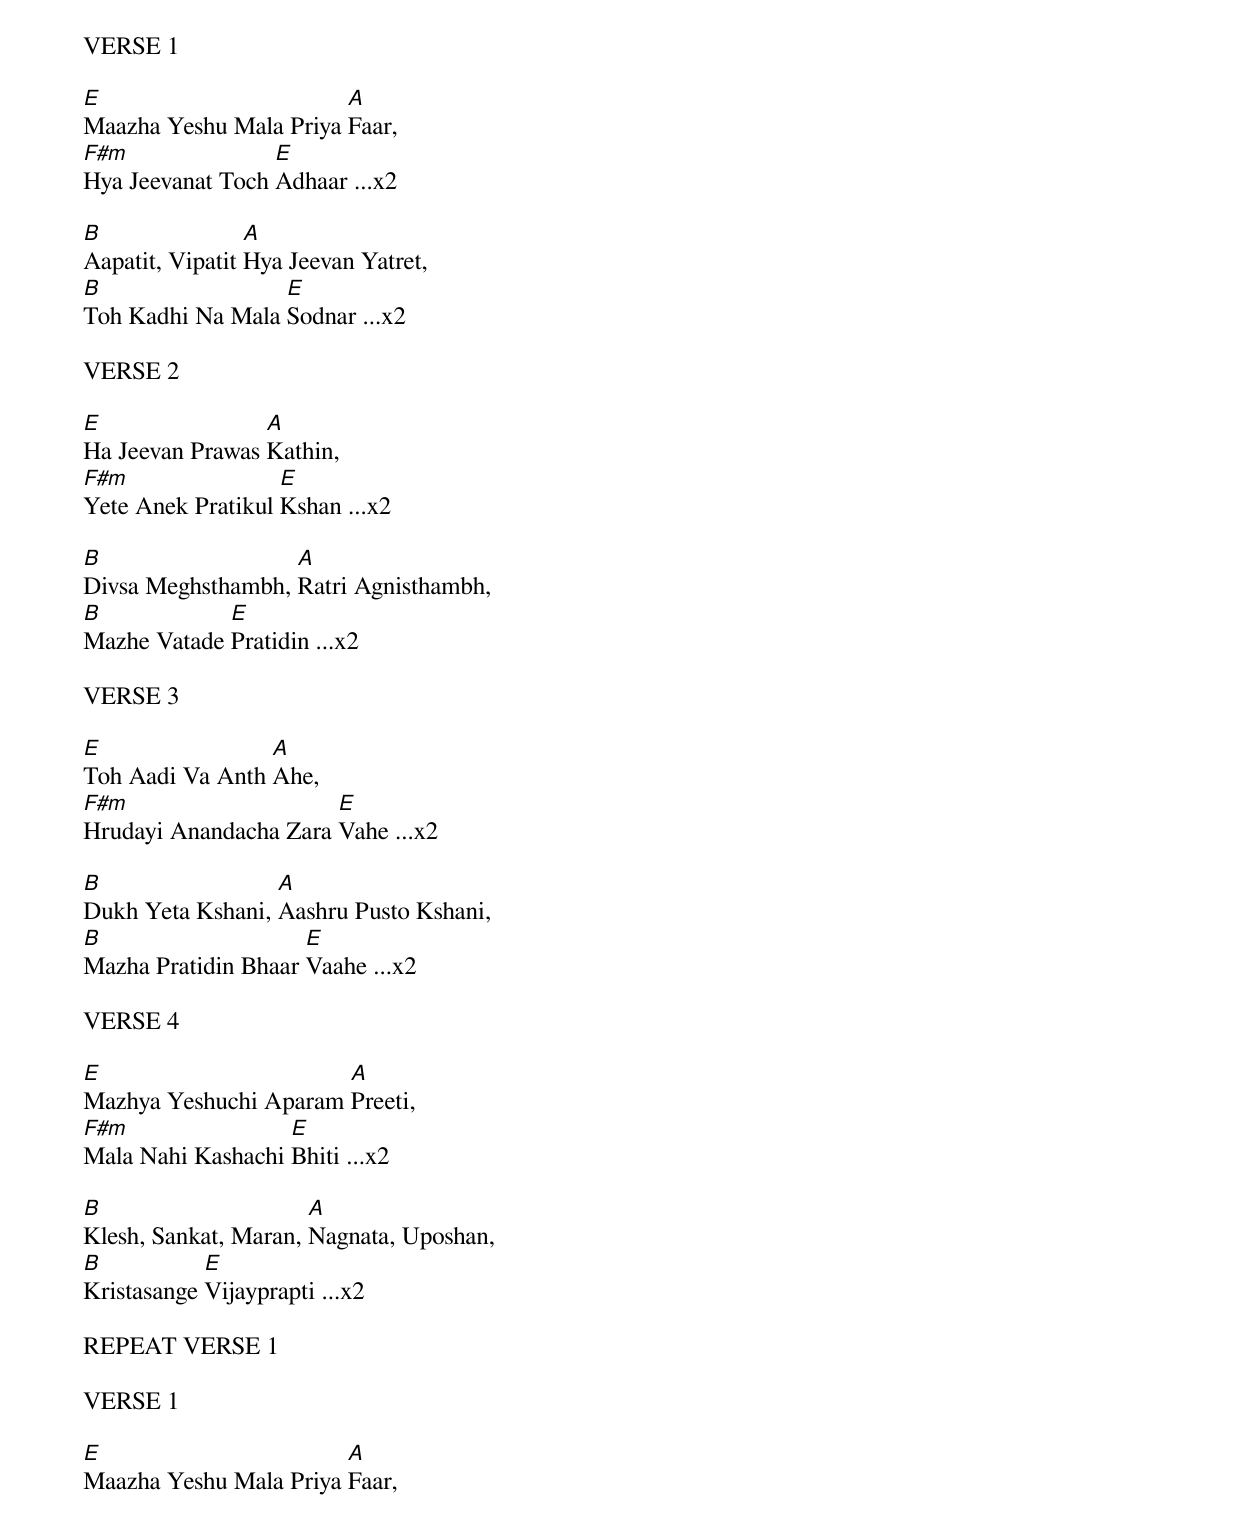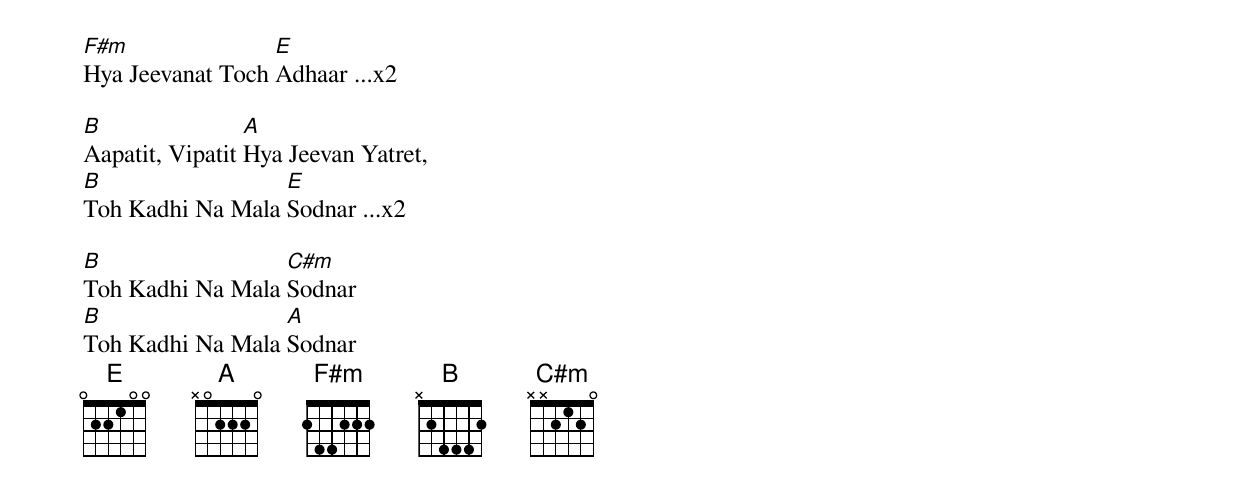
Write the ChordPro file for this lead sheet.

VERSE 1

[E]Maazha Yeshu Mala Priya [A]Faar,
[F#m]Hya Jeevanat Toch [E]Adhaar ...x2

[B]Aapatit, Vipatit [A]Hya Jeevan Yatret,
[B]Toh Kadhi Na Mala [E]Sodnar ...x2

VERSE 2

[E]Ha Jeevan Prawas [A]Kathin,
[F#m]Yete Anek Pratikul [E]Kshan ...x2

[B]Divsa Meghsthambh, [A]Ratri Agnisthambh,
[B]Mazhe Vatade [E]Pratidin ...x2

VERSE 3

[E]Toh Aadi Va Anth [A]Ahe,
[F#m]Hrudayi Anandacha Zara [E]Vahe ...x2

[B]Dukh Yeta Kshani, [A]Aashru Pusto Kshani,
[B]Mazha Pratidin Bhaar [E]Vaahe ...x2

VERSE 4

[E]Mazhya Yeshuchi Aparam [A]Preeti,
[F#m]Mala Nahi Kashachi [E]Bhiti ...x2

[B]Klesh, Sankat, Maran, [A]Nagnata, Uposhan,
[B]Kristasange [E]Vijayprapti ...x2

REPEAT VERSE 1

VERSE 1

[E]Maazha Yeshu Mala Priya [A]Faar,
[F#m]Hya Jeevanat Toch [E]Adhaar ...x2

[B]Aapatit, Vipatit [A]Hya Jeevan Yatret,
[B]Toh Kadhi Na Mala [E]Sodnar ...x2

[B]Toh Kadhi Na Mala [C#m]Sodnar
[B]Toh Kadhi Na Mala [A]Sodnar
